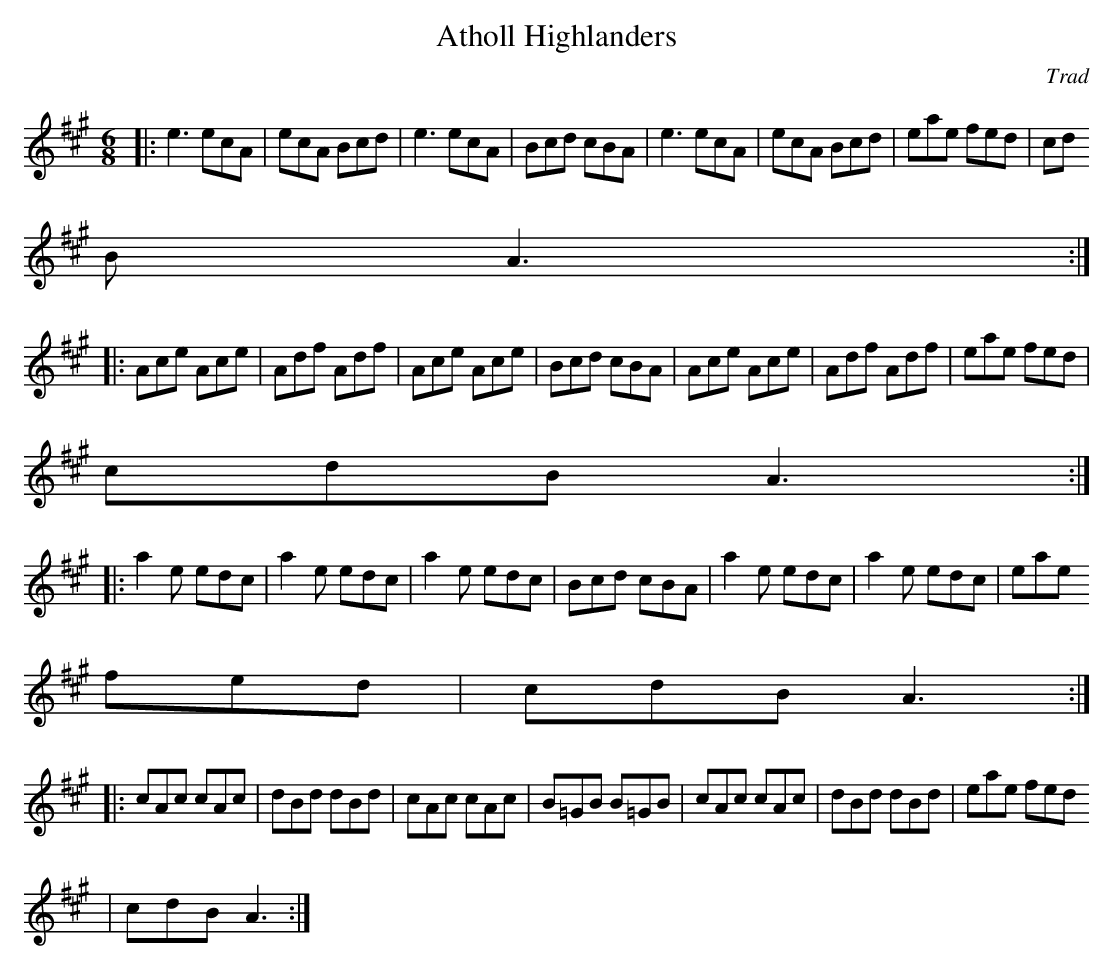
X:1
T:Atholl Highlanders
M:6/8
L:1/8
C:Trad
K:A
|: e3 ecA | ecA Bcd | e3 ecA | Bcd cBA | e3 ecA | ecA Bcd | eae fed | cd
B A3 :|
|: Ace Ace | Adf Adf | Ace Ace | Bcd cBA | Ace Ace | Adf Adf | eae fed |
cdB A3 :|
|: a2 e edc | a2 e edc | a2 e edc | Bcd cBA | a2 e edc | a2 e edc | eae
fed | cdB A3 :|
|: cAc cAc | dBd dBd | cAc cAc | B=GB B=GB | cAc cAc | dBd dBd | eae fed
|
cdB A3 :|
